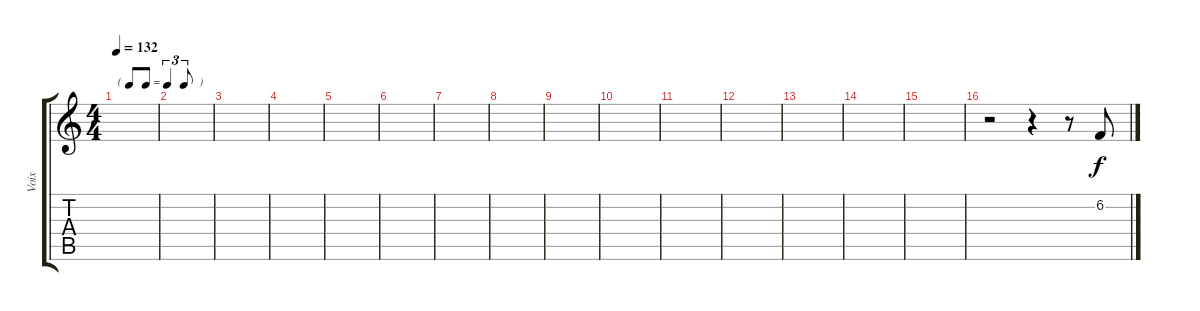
\track ("Voix" "Voix") {instrument accordion}
\staff {score tabs}
\tuning (E4 B3 G3 D3 A2 E2) {hide}
\ts (4 4)
\tf triplet8th
\tempo 132
\clef g2
\ks c
|
|
|
|
|
|
|
|
|
|
|
|
|
|
|
r.2 r.4 r.8 6.2.8
